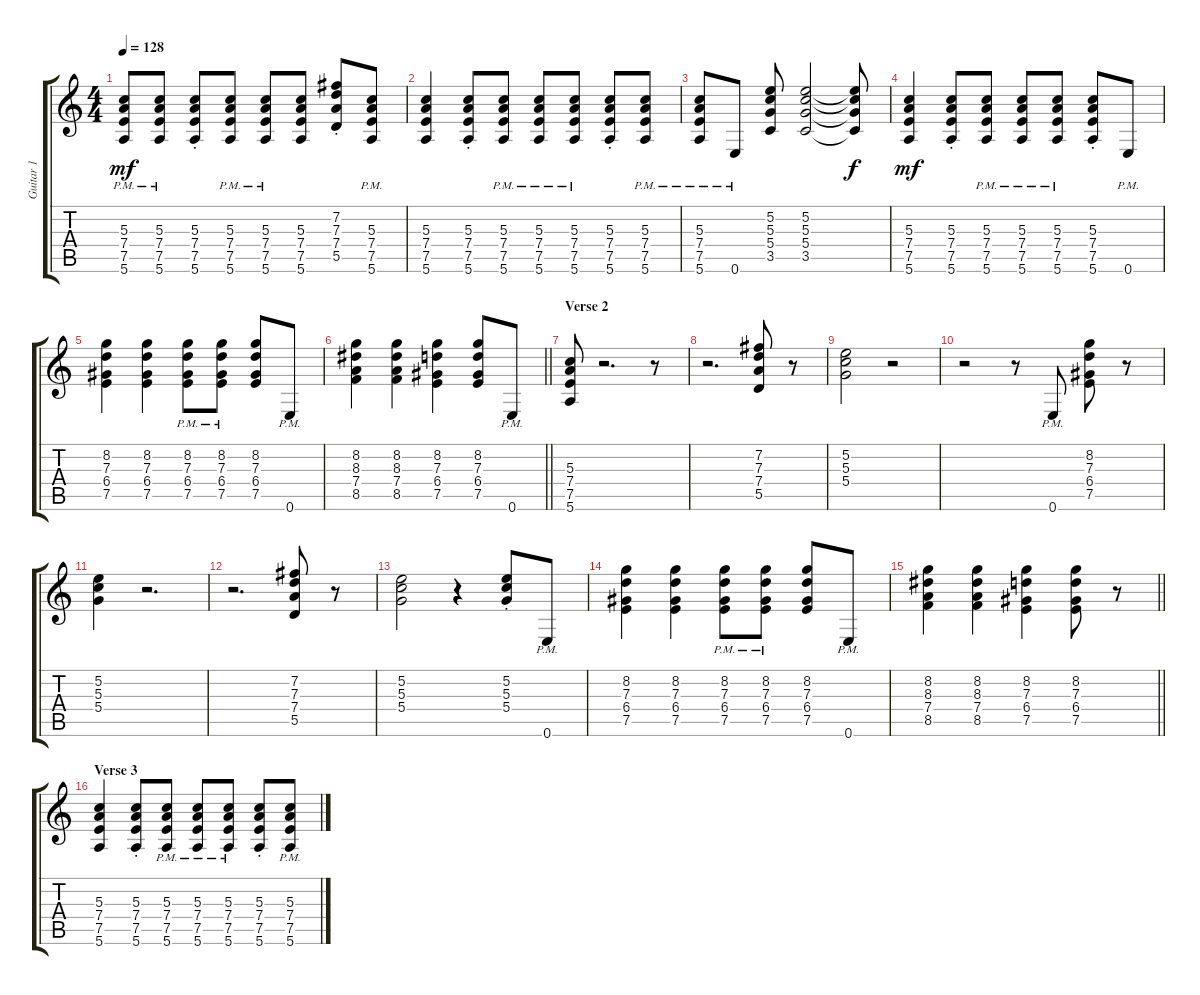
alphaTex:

\track ("Guitar 1" "Guitar 1") {instrument overdrivenguitar}
\staff {score tabs}
\tuning (E4 B3 G3 D3 A2 E2) {hide}
\ts (4 4)
\tempo 128
\clef g2
\ks c
(5.3{pm} 7.4{pm} 7.5{pm} 5.6{pm}).8{dy mf} (5.3{pm} 7.4{pm} 7.5{pm} 5.6{pm}).8 (5.3{st} 7.4{st} 7.5{st} 5.6{st}).8 (5.3{pm} 7.4{pm} 7.5{pm} 5.6{pm}).8 (5.3{pm} 7.4{pm} 7.5{pm} 5.6{pm}).8 (5.3 7.4 7.5 5.6).8 (7.2{st} 7.3{st} 7.4{st} 5.5{st}).8 (5.3{pm} 7.4{pm} 7.5{pm} 5.6{pm}).8 |
(5.3 7.4 7.5 5.6).4 (5.3{st} 7.4{st} 7.5{st} 5.6{st}).8 (5.3{pm} 7.4{pm} 7.5{pm} 5.6{pm}).8 (5.3{pm} 7.4{pm} 7.5{pm} 5.6{pm}).8 (5.3{pm} 7.4{pm} 7.5{pm} 5.6{pm}).8 (5.3{st} 7.4{st} 7.5{st} 5.6{st}).8 (5.3{pm} 7.4{pm} 7.5{pm} 5.6{pm}).8 |
(5.3{pm} 7.4{pm} 7.5{pm} 5.6{pm}).8 0.6{pm}.8 (5.2 5.3 5.4 3.5).8 (5.2 5.3 5.4 3.5).2 (5.2{t} 5.3{t} 5.4{t} 3.5{t}).8{dy f} |
(5.3 7.4 7.5 5.6).4{dy mf} (5.3{st} 7.4{st} 7.5{st} 5.6{st}).8 (5.3{pm} 7.4{pm} 7.5{pm} 5.6{pm}).8 (5.3{pm} 7.4{pm} 7.5{pm} 5.6{pm}).8 (5.3{pm} 7.4{pm} 7.5{pm} 5.6{pm}).8 (5.3{st} 7.4{st} 7.5{st} 5.6{st}).8 0.6{pm}.8 |
(8.2 7.3 6.4 7.5).4 (8.2 7.3 6.4 7.5).4 (8.2{pm} 7.3{pm} 6.4{pm} 7.5{pm}).8 (8.2{pm} 7.3{pm} 6.4{pm} 7.5{pm}).8 (8.2 7.3 6.4 7.5).8 0.6{pm}.8 |
\barLineRight lightlight
(8.2 8.3 7.4 8.5).4 (8.2 8.3 7.4 8.5).4 (8.2 7.3 6.4 7.5).4 (8.2 7.3 6.4 7.5).8 0.6{pm}.8 |
\section ("" "Verse 2")
(5.3 7.4 7.5 5.6).8 r.2{d} r.8 |
r.2{d} (7.2 7.3 7.4 5.5).8 r.8 |
(5.2 5.3 5.4).2 r.2 |
r.2 r.8 0.6{pm}.8 (8.2 7.3 6.4 7.5).8 r.8 |
(5.2 5.3 5.4).4 r.2{d} |
r.2{d} (7.2 7.3 7.4 5.5).8 r.8 |
(5.2 5.3 5.4).2 r.4 (5.2{st} 5.3{st} 5.4{st}).8 0.6{pm}.8 |
(8.2 7.3 6.4 7.5).4 (8.2 7.3 6.4 7.5).4 (8.2{pm} 7.3{pm} 6.4{pm} 7.5{pm}).8 (8.2{pm} 7.3{pm} 6.4{pm} 7.5{pm}).8 (8.2 7.3 6.4 7.5).8 0.6{pm}.8 |
\barLineRight lightlight
(8.2 8.3 7.4 8.5).4 (8.2 8.3 7.4 8.5).4 (8.2 7.3 6.4 7.5).4 (8.2 7.3 6.4 7.5).8 r.8 |
\section ("" "Verse 3")
(5.3 7.4 7.5 5.6).4 (5.3{st} 7.4{st} 7.5{st} 5.6{st}).8 (5.3{pm} 7.4{pm} 7.5{pm} 5.6{pm}).8 (5.3{pm} 7.4{pm} 7.5{pm} 5.6{pm}).8 (5.3{pm} 7.4{pm} 7.5{pm} 5.6{pm}).8 (5.3{st} 7.4{st} 7.5{st} 5.6{st}).8 (5.3{pm} 7.4{pm} 7.5{pm} 5.6{pm}).8
